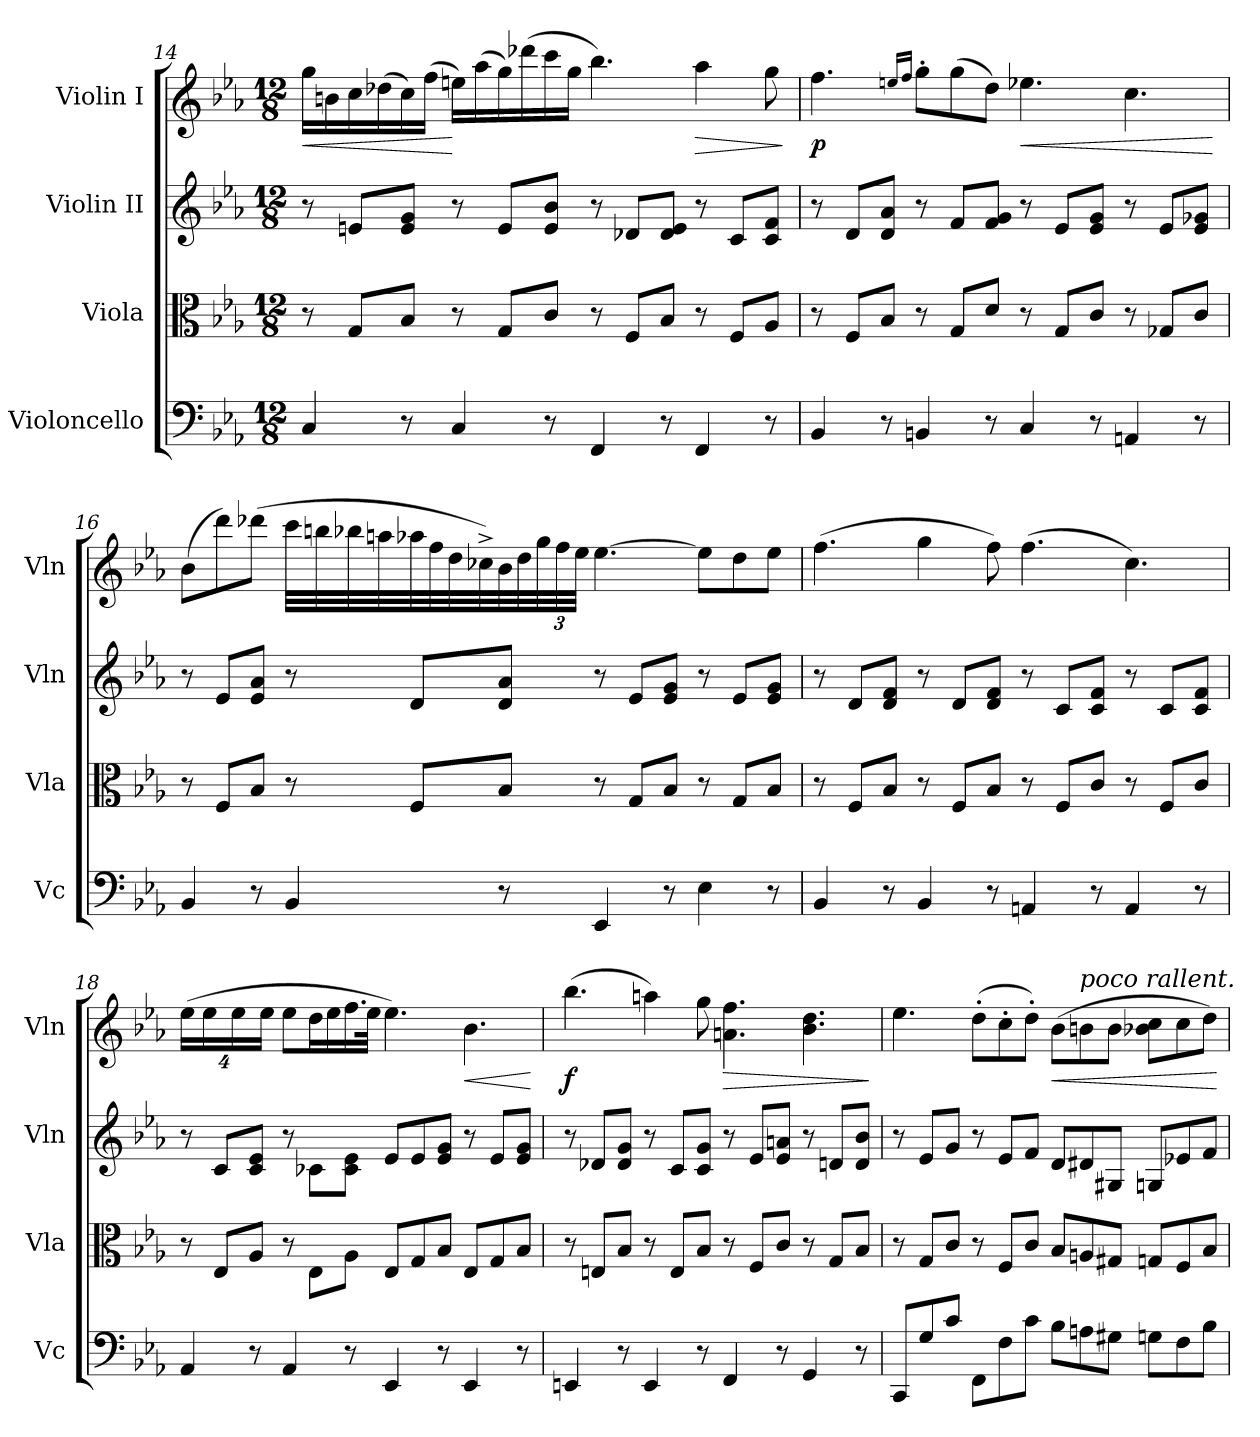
**kern	**kern	**kern	**kern	**dynam
*part4	*part3	*part2	*part1	*part1
*staff4	*staff3	*staff2	*staff1	*staff1
*I"Violoncello	*I"Viola	*I"Violin II	*I"Violin I	*
*I'Vc	*I'Vla	*I'Vln	*I'Vln	*
!!LO:PB:g=z
*clefF4	*clefC3	*clefG2	*clefG2	*
*k[b-e-a-]	*k[b-e-a-]	*k[b-e-a-]	*k[b-e-a-]	*
*M12/8	*M12/8	*M12/8	*M12/8	*
=14	=14	=14	=14	=14
!	!	!	!	!LO:HP:b
4C/	8r	8r	16gg\LL	<
.	.	.	16bn\	.
.	8G/L	8en/L	16cc\	.
.	.	.	(16dd-X\	.
8r	8B-/J	8e/ 8g/J	16cc\)	.
.	.	.	(16ff\JJ	.
4C/	8r	8r	16een\LL)	[
.	.	.	(16aa-\	.
.	8G/L	8e/L	16gg\)	.
.	.	.	(16ddd-X\	.
8r	8c/J	8e/ 8b-/J	16ccc\	.
.	.	.	16gg\JJ	.
4FF/	8r	8r	4.bb-\)	.
.	8F/L	8d-X/L	.	.
8r	8B-/J	8d-/ 8e/J	.	.
!	!	!	!	!LO:HP:b
4FF/	8r	8r	4aa-\	>
.	8F/L	8c/L	.	.
8r	8A-/J	8c/ 8f/J	8gg\	.
.	.	.	.	]
=15	=15	=15	=15	=15
!	!	!	!	!LO:DY:b
4BB-/	8r	8r	4.ff\	p
.	8F/L	8d/L	.	.
8r	8B-/J	8d/ 8a-/J	.	.
.	.	.	16qeen/LL	.
.	.	.	16qff/JJ	.
4BBn/	8r	8r	8gg'\L	.
.	8G/L	8f/L	(8gg\	.
8r	8d/J	8f/ 8g/J	8dd\J)	.
!	!	!	!	!LO:HP:b
4C/	8r	8r	4.ee-X\	<
.	8G/L	8e-/L	.	.
8r	8c/J	8e-/ 8g/J	.	.
4AAn/	8r	8r	4.cc\	.
.	8G-X/L	8e-/L	.	.
8r	8c/J	8e-/ 8g-X/J	.	.
.	.	.	.	[
!!LO:LB:g=z
=16	=16	=16	=16	=16
4BB-/	8r	8r	(8b-\L	.
.	8F/L	8e-/L	8ddd\)	.
8r	8B-/J	8e-/ 8a-/J	(8ddd-X\J	.
4BB-/	8r	8r	32ccc\LLL	.
.	.	.	32bbn\	.
.	.	.	32bb-X\	.
.	.	.	32aan\	.
.	8F/L	8d/L	32aa-X\	.
.	.	.	32ff\	.
.	.	.	32dd\	.
.	.	.	32cc-X^\)	.
8r	8B-/J	8d/ 8a-/J	32b-\	.
.	.	.	32dd\	.
*	*	*	*Xbrackettup	*
.	.	.	48gg\	.
.	.	.	48ff\	.
.	.	.	48ee-\JJJ	.
4EE-/	8r	8r	[4.ee-\	.
.	8G/L	8e-/L	.	.
8r	8B-/J	8e-/ 8g/J	.	.
4E-\	8r	8r	8ee-\L]	.
.	8G/L	8e-/L	8dd\	.
8r	8B-/J	8e-/ 8g/J	8ee-\J	.
=17	=17	=17	=17	=17
4BB-/	8r	8r	(4.ff\	.
.	8F/L	8d/L	.	.
8r	8B-/J	8d/ 8f/J	.	.
4BB-/	8r	8r	4gg\	.
.	8F/L	8d/L	.	.
8r	8B-/J	8d/ 8f/J	8ff\)	.
4AAn/	8r	8r	(4.ff\	.
.	8F/L	8c/L	.	.
8r	8c/J	8c/ 8f/J	.	.
4AA/	8r	8r	4.cc\)	.
.	8F/L	8c/L	.	.
8r	8c/J	8c/ 8f/J	.	.
!!LO:LB:g=z
=18	=18	=18	=18	=18
4AA-/	8r	8r	(32%3ee-\L	.
.	.	.	32%3ee-\	.
.	8E-/L	8c/L	.	.
.	.	.	32%3ee-\	.
8r	8A-/J	8c/ 8e-/J	.	.
.	.	.	32%3ee-\J	.
4AA-/	8r	8r	8ee-\L	.
.	8E-\L	8c-X\L	16dd\L	.
.	.	.	16ee-\	.
8r	8A-\J	8c-\ 8e-\J	16.ff\	.
.	.	.	32ee-\JJk	.
4EE-/	8E-/L	8e-/L	4.ee-\)	.
.	8G/	8e-/	.	.
8r	8B-/J	8e-/ 8g/J	.	.
!	!	!	!	!LO:HP:b
4EE-/	8E-/L	8r	4.b-\	<
.	8G/	8e-/L	.	.
8r	8B-/J	8e-/ 8g/J	.	.
.	.	.	.	[
=19	=19	=19	=19	=19
!	!	!	!	!LO:DY:b
4EEn/	8r	8r	(4.bb-\	f
.	8En/L	8d-X/L	.	.
8r	8B-/J	8d-/ 8g/J	.	.
4EE/	8r	8r	4aan\)	.
.	8E/L	8c/L	.	.
8r	8B-/J	8c/ 8g/J	8gg\	.
!	!	!	!	!LO:HP:b
4FF/	8r	8r	4.an\ 4.ff\	>
.	8F/L	8e-/L	.	.
8r	8c/J	8e-/ 8an/J	.	.
4GG/	8r	8r	4.b-\ 4.dd\	.
.	8G/L	8dn/L	.	.
8r	8B-/J	8d/ 8b-/J	.	.
.	.	.	.	]
!!LO:PB:g=z
=20	=20	=20	=20	=20
8CC/L	8r	8r	4.ee-\	.
8G/	8G/L	8e-/L	.	.
8c/J	8c/J	8g/J	.	.
8FF\L	8r	8r	(8dd'\L	.
8F\	8F/L	8e-/L	8cc'\	.
8c\J	8c/J	8f/J	8dd'\J)	.
!	!	!	!	!LO:HP:b
8B-\L	8B-/L	8d/L	(8b-\L	<
!	!	!	!LO:TX:a:i:t=poco rallent.	!
8An\	8An/	8d#X/	8bn\	.
8G#X\J	8G#X/J	8G#X/J	8b\J	.
8Gn\L	8Gn/L	8Gn/L	8b-X\ 8cc\L	.
8F\	8F/	8e-X/	8cc\	.
8B-\J	8B-/J	8f/J	8dd\J)	.
.	.	.	.	[
=	=	=	=	=
*-	*-	*-	*-	*-
